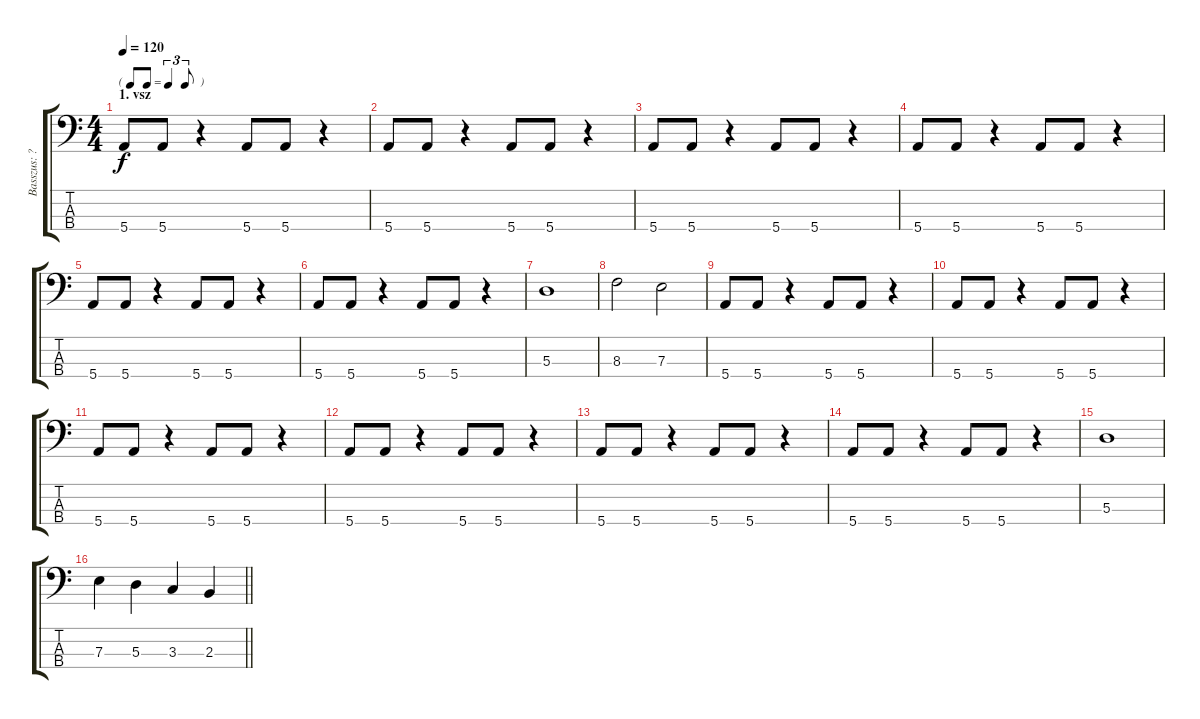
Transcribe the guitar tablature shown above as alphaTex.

\track ("Basszus: ?" "Basszus: ?") {instrument electricbassfinger}
\staff {score tabs}
\tuning (G2 D2 A1 E1) {hide}
\ts (4 4)
\tf triplet8th
\section ("" "1. vsz")
\tempo 120
\clef f4
\ks c
5.4.8{dy f} 5.4.8 r.4 5.4.8 5.4.8 r.4 |
5.4.8 5.4.8 r.4 5.4.8 5.4.8 r.4 |
5.4.8 5.4.8 r.4 5.4.8 5.4.8 r.4 |
5.4.8 5.4.8 r.4 5.4.8 5.4.8 r.4 |
5.4.8 5.4.8 r.4 5.4.8 5.4.8 r.4 |
5.4.8 5.4.8 r.4 5.4.8 5.4.8 r.4 |
5.3.1 |
8.3.2 7.3.2 |
5.4.8 5.4.8 r.4 5.4.8 5.4.8 r.4 |
5.4.8 5.4.8 r.4 5.4.8 5.4.8 r.4 |
5.4.8 5.4.8 r.4 5.4.8 5.4.8 r.4 |
5.4.8 5.4.8 r.4 5.4.8 5.4.8 r.4 |
5.4.8 5.4.8 r.4 5.4.8 5.4.8 r.4 |
5.4.8 5.4.8 r.4 5.4.8 5.4.8 r.4 |
5.3.1 |
\barLineRight lightlight
7.3.4 5.3.4 3.3.4 2.3.4
